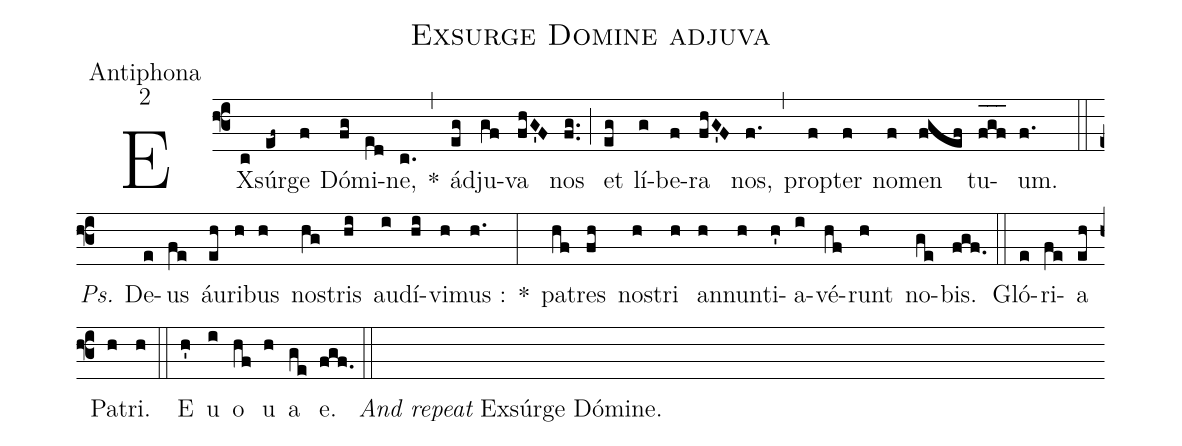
name:Exsurge Domine adjuva;
office-part:Antiphona;
mode:2;
%%
(f3) EX(c)súr(ef~)ge(f) Dó(fg)mi(e[ll:1]d)ne,(c.) *(,) ád(eg)ju(gf)va(fhG'F) nos(fg..) (;) et(eg) lí(g)be(f)ra(fhG'F) nos,(f.) (,) pro(f)pter(f) no(f)men(fgef) tu(f_[oh:h]g_[oh:h]f_[oh:h])um.(f.) (::) <i>Ps.</i> De(e)us(fe) áu(eh)ri(h)bus(h) no(hg)stris(hi) au(i)dí(hi)vi(h)mus :(h.) *(:) pa(hf)tres(fh) no(h)stri(h) an(h)nun(h)ti(h')a(i)vé(hf)runt(h) no(ge)bis.(fgf.) (::) Gló(e)ri(fe)a(eh) Pa(h)tri.(h) (::) <eu>E(h') u(i) o(hf) u(h) a(ge) e.</eu>(fgf.) (::) <i>And repeat</i> Exsúrge Dómine.()
